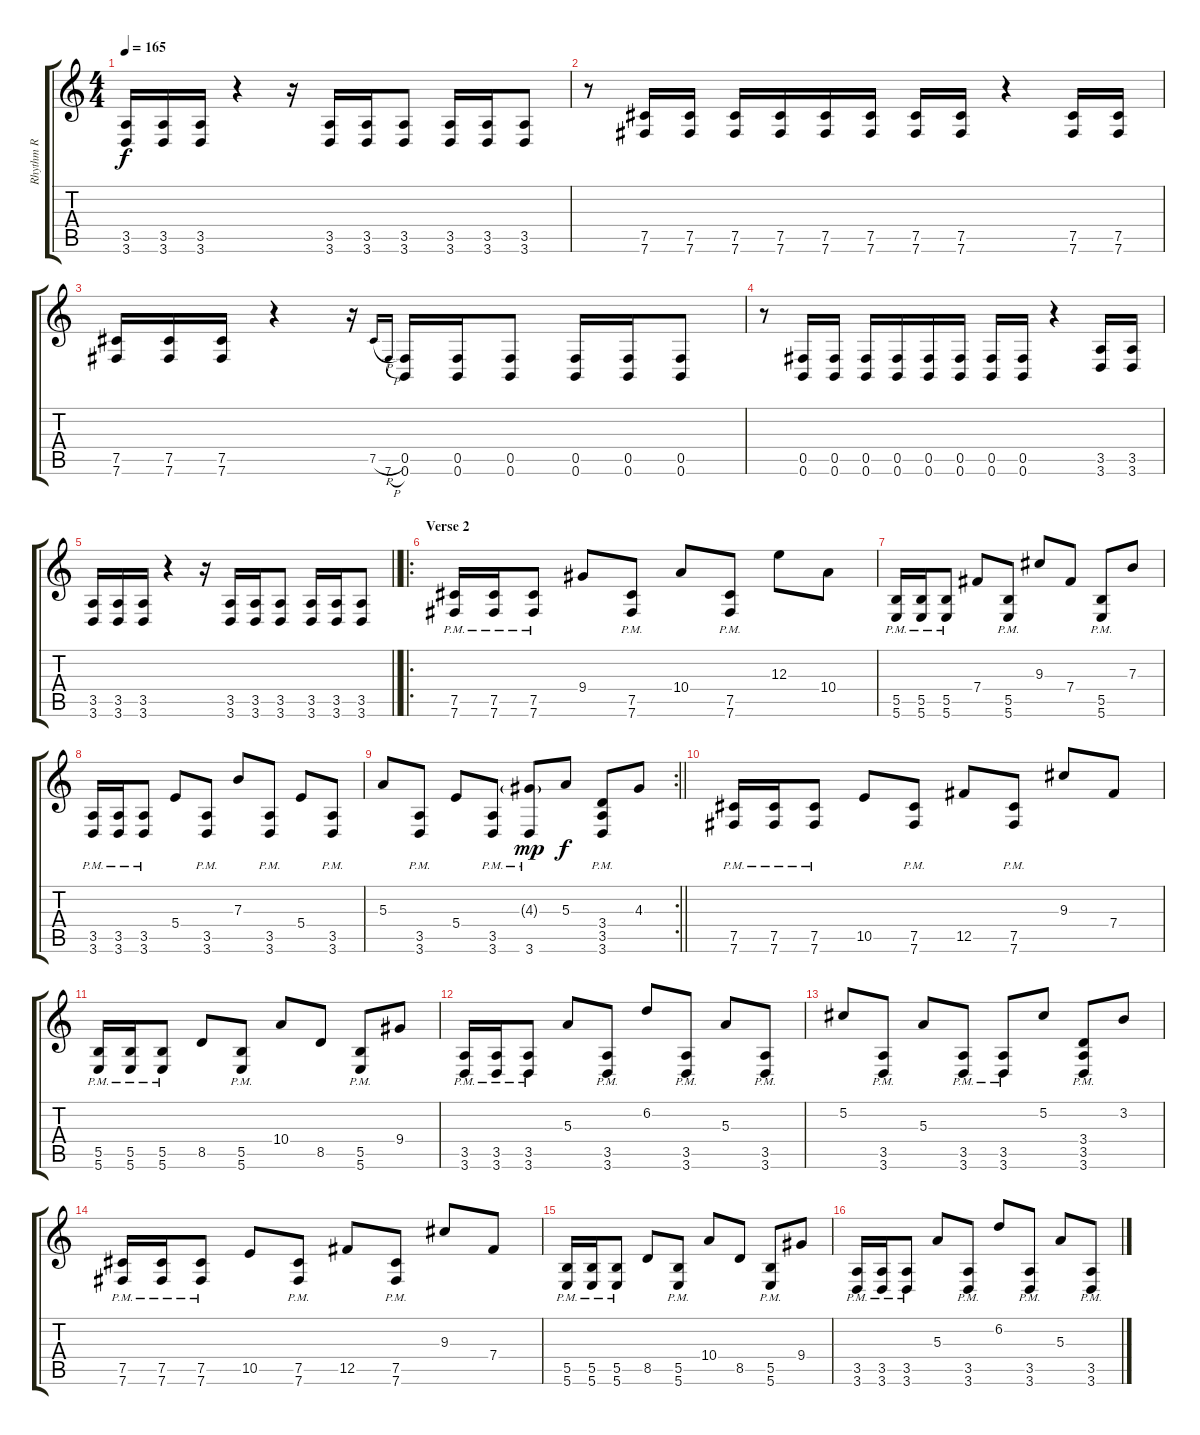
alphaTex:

\track ("Rhythm R" "Rhythm R") {instrument distortionguitar}
\staff {score tabs}
\tuning (Db4 Ab3 E3 B2 Gb2 B1) {hide}
\ts (4 4)
\tempo 165
\clef g2
\ks c
(3.5 3.6).16{dy f} (3.5 3.6).16 (3.5 3.6).16 r.4 r.16 (3.5 3.6).16 (3.5 3.6).16 (3.5 3.6).8 (3.5 3.6).16 (3.5 3.6).16 (3.5 3.6).8 |
r.8 (7.5 7.6).16 (7.5 7.6).16 (7.5 7.6).16 (7.5 7.6).16 (7.5 7.6).16 (7.5 7.6).16 (7.5 7.6).16 (7.5 7.6).16 r.4 (7.5 7.6).16 (7.5 7.6).16 |
(7.5 7.6).16 (7.5 7.6).16 (7.5 7.6).16 r.4 r.16 7.5{h}.16{gr onbeat} 7.6{h}.16{gr onbeat} (0.5 0.6).16 (0.5 0.6).16 (0.5 0.6).8 (0.5 0.6).16 (0.5 0.6).16 (0.5 0.6).8 |
r.8 (0.5 0.6).16 (0.5 0.6).16 (0.5 0.6).16 (0.5 0.6).16 (0.5 0.6).16 (0.5 0.6).16 (0.5 0.6).16 (0.5 0.6).16 r.4 (3.5 3.6).16 (3.5 3.6).16 |
\barLineRight lightlight
(3.5 3.6).16 (3.5 3.6).16 (3.5 3.6).16 r.4 r.16 (3.5 3.6).16 (3.5 3.6).16 (3.5 3.6).8 (3.5 3.6).16 (3.5 3.6).16 (3.5 3.6).8 |
\ro
\section ("" "Verse 2")
(7.5{pm} 7.6{pm}).16 (7.5{pm} 7.6{pm}).16 (7.5{pm} 7.6{pm}).8 9.4.8 (7.5{pm} 7.6{pm}).8 10.4.8 (7.5{pm} 7.6{pm}).8 12.3.8 10.4.8 |
(5.5{pm} 5.6{pm}).16 (5.5{pm} 5.6{pm}).16 (5.5{pm} 5.6{pm}).8 7.4.8 (5.5{pm} 5.6{pm}).8 9.3.8 7.4.8 (5.5{pm} 5.6{pm}).8 7.3.8 |
(3.5{pm} 3.6{pm}).16 (3.5{pm} 3.6{pm}).16 (3.5{pm} 3.6{pm}).8 5.4.8 (3.5{pm} 3.6{pm}).8 7.3.8 (3.5{pm} 3.6{pm}).8 5.4.8 (3.5{pm} 3.6{pm}).8 |
\rc 2
\barLineRight lightlight
5.3.8 (3.5{pm} 3.6{pm}).8 5.4.8 (3.5{pm} 3.6{pm}).8 (4.3{g pm} 3.6{pm}).8{dy mp} 5.3.8{dy f} (3.4{pm} 3.5{pm} 3.6{pm}).8 4.3.8 |
(7.5{pm} 7.6{pm}).16 (7.5{pm} 7.6{pm}).16 (7.5{pm} 7.6{pm}).8 10.5.8 (7.5{pm} 7.6{pm}).8 12.5.8 (7.5{pm} 7.6{pm}).8 9.3.8 7.4.8 |
(5.5{pm} 5.6{pm}).16 (5.5{pm} 5.6{pm}).16 (5.5{pm} 5.6{pm}).8 8.5.8 (5.5{pm} 5.6{pm}).8 10.4.8 8.5.8 (5.5{pm} 5.6{pm}).8 9.4.8 |
(3.5{pm} 3.6{pm}).16 (3.5{pm} 3.6{pm}).16 (3.5{pm} 3.6{pm}).8 5.3.8 (3.5{pm} 3.6{pm}).8 6.2.8 (3.5{pm} 3.6{pm}).8 5.3.8 (3.5{pm} 3.6{pm}).8 |
5.2.8 (3.5{pm} 3.6{pm}).8 5.3.8 (3.5{pm} 3.6{pm}).8 (3.5{pm} 3.6{pm}).8 5.2.8 (3.4{pm} 3.5{pm} 3.6{pm}).8 3.2.8 |
(7.5{pm} 7.6{pm}).16 (7.5{pm} 7.6{pm}).16 (7.5{pm} 7.6{pm}).8 10.5.8 (7.5{pm} 7.6{pm}).8 12.5.8 (7.5{pm} 7.6{pm}).8 9.3.8 7.4.8 |
(5.5{pm} 5.6{pm}).16 (5.5{pm} 5.6{pm}).16 (5.5{pm} 5.6{pm}).8 8.5.8 (5.5{pm} 5.6{pm}).8 10.4.8 8.5.8 (5.5{pm} 5.6{pm}).8 9.4.8 |
(3.5{pm} 3.6{pm}).16 (3.5{pm} 3.6{pm}).16 (3.5{pm} 3.6{pm}).8 5.3.8 (3.5{pm} 3.6{pm}).8 6.2.8 (3.5{pm} 3.6{pm}).8 5.3.8 (3.5{pm} 3.6{pm}).8
